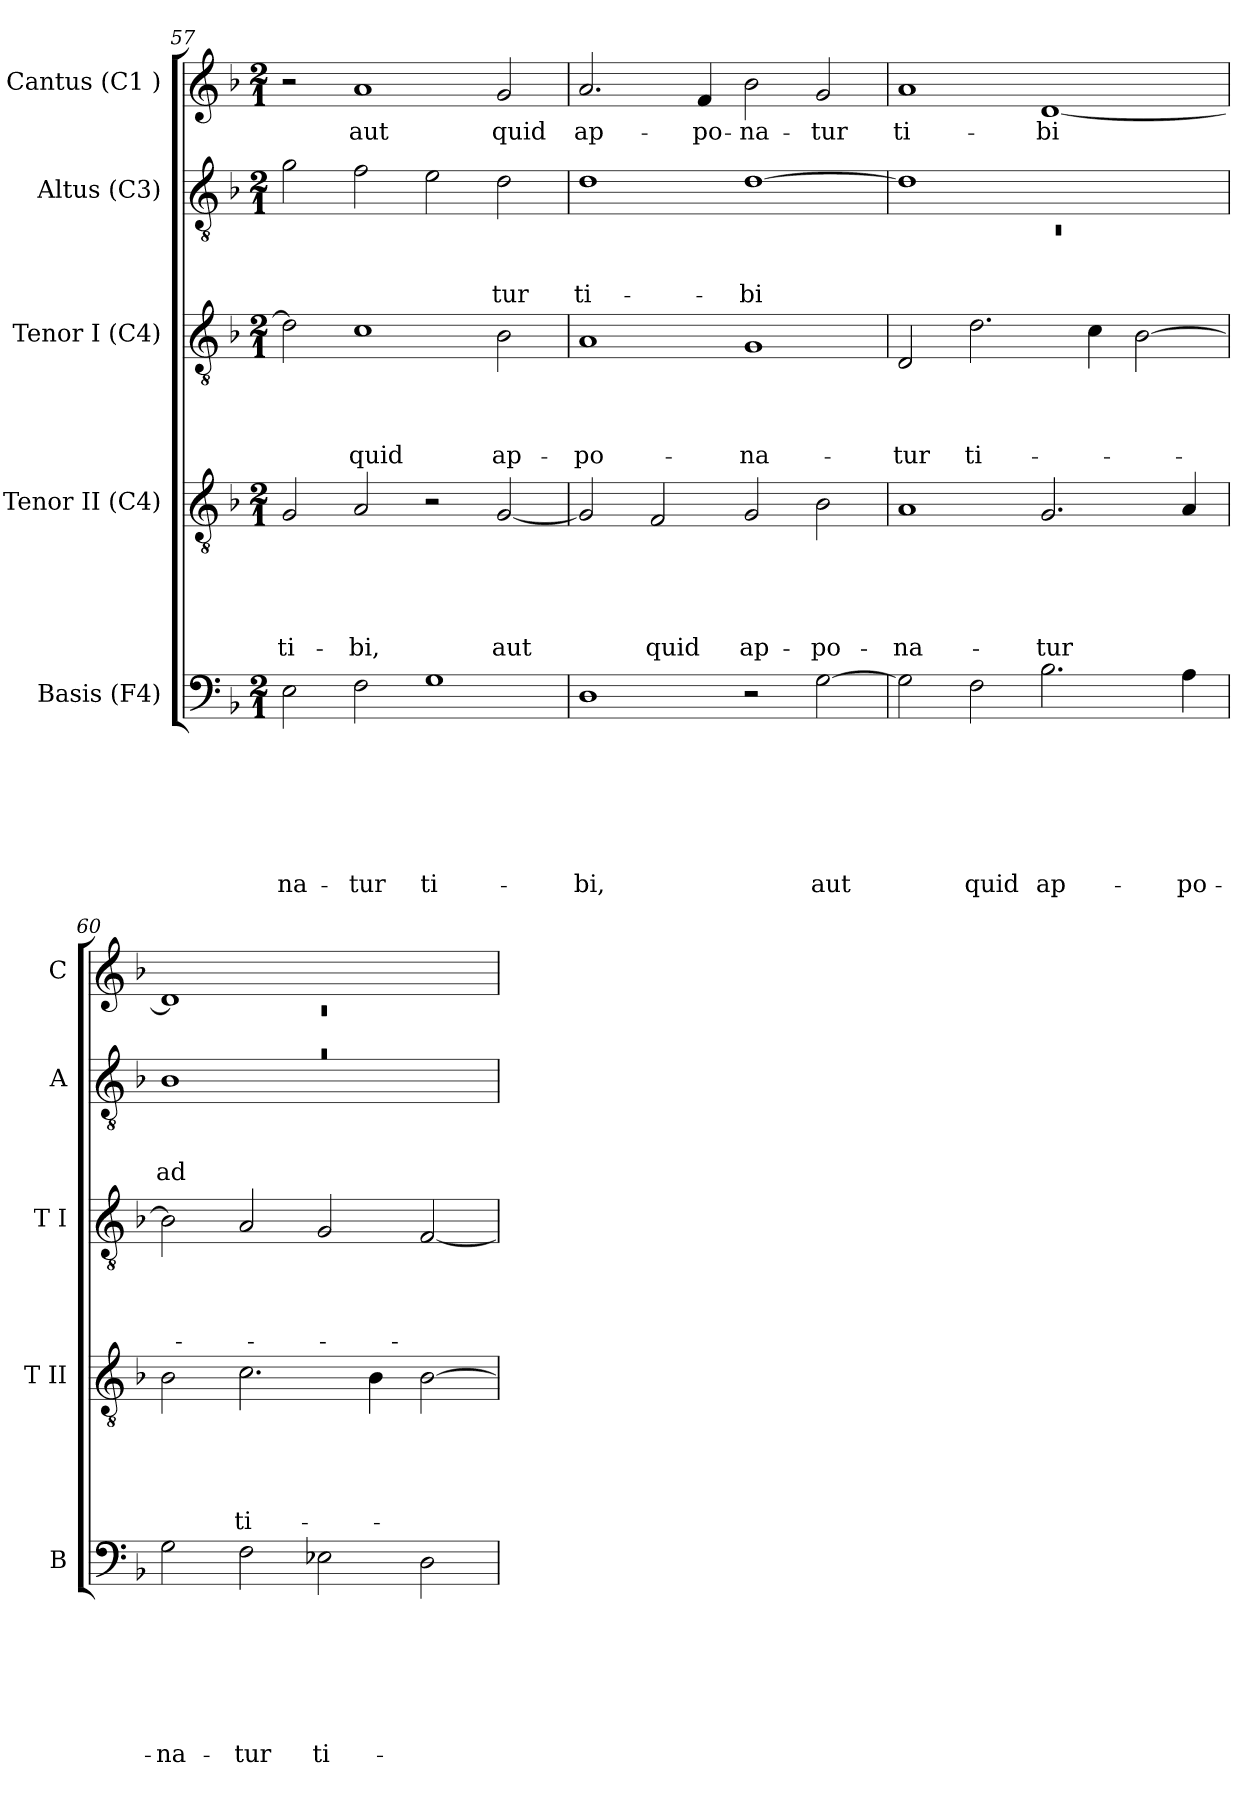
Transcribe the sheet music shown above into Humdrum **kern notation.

**kern	**text	**text	**text	**text	**text	**text	**text	**kern	**text	**text	**text	**text	**text	**kern	**text	**text	**text	**text	**kern	**text	**text	**text	**kern	**text
*part5	*part5	*part5	*part5	*part5	*part5	*part5	*part5	*part4	*part4	*part4	*part4	*part4	*part4	*part3	*part3	*part3	*part3	*part3	*part2	*part2	*part2	*part2	*part1	*part1
*staff5	*staff5	*staff5	*staff5	*staff5	*staff5	*staff5	*staff5	*staff4	*staff4	*staff4	*staff4	*staff4	*staff4	*staff3	*staff3	*staff3	*staff3	*staff3	*staff2	*staff2	*staff2	*staff2	*staff1	*staff1
*I"Basis (F4)	*	*	*	*	*	*	*	*I"Tenor II (C4)	*	*	*	*	*	*I"Tenor I (C4)	*	*	*	*	*I"Altus (C3)	*	*	*	*I"Cantus (C1 )	*
*I'B	*	*	*	*	*	*	*	*I'T II	*	*	*	*	*	*I'T I	*	*	*	*	*I'A	*	*	*	*I'C	*
*clefF4	*	*	*	*	*	*	*	*clefGv2	*	*	*	*	*	*clefGv2	*	*	*	*	*clefGv2	*	*	*	*clefG2	*
*k[b-]	*	*	*	*	*	*	*	*k[b-]	*	*	*	*	*	*k[b-]	*	*	*	*	*k[b-]	*	*	*	*k[b-]	*
*F:	*	*	*	*	*	*	*	*F:	*	*	*	*	*	*F:	*	*	*	*	*F:	*	*	*	*F:	*
*M2/1	*	*	*	*	*	*	*	*M2/1	*	*	*	*	*	*M2/1	*	*	*	*	*M2/1	*	*	*	*M2/1	*
=57	=57	=57	=57	=57	=57	=57	=57	=57	=57	=57	=57	=57	=57	=57	=57	=57	=57	=57	=57	=57	=57	=57	=57	=57
!	!	!	!	!	!	!	!LO:LY:b	!	!	!	!	!	!LO:LY:b	!	!	!	!	!	!	!	!	!	!	!
2E\	.	.	.	.	.	.	-na-	2G/	.	.	.	.	ti-	2d\]	.	.	.	.	2g\	.	.	.	2r	.
!	!	!	!	!	!	!	!LO:LY:b	!	!	!	!	!	!LO:LY:b	!	!	!	!	!LO:LY:b	!	!	!	!	!	!LO:LY:b
2F\	.	.	.	.	.	.	-tur	2A/	.	.	.	.	-bi,	1c	.	.	.	quid	2f\	.	.	.	1a	aut
!	!	!	!	!	!	!	!LO:LY:b	!	!	!	!	!	!	!	!	!	!	!	!	!	!	!	!	!
1G	.	.	.	.	.	.	ti-	2r	.	.	.	.	.	.	.	.	.	.	2e\	.	.	.	.	.
!	!	!	!	!	!	!	!	!	!	!	!	!	!LO:LY:b	!	!	!	!	!LO:LY:b	!	!	!	!LO:LY:b	!	!LO:LY:b
.	.	.	.	.	.	.	.	[<2G/	.	.	.	.	aut	2B-\	.	.	.	ap-	2d\	.	.	-tur	2g/	quid
=58	=58	=58	=58	=58	=58	=58	=58	=58	=58	=58	=58	=58	=58	=58	=58	=58	=58	=58	=58	=58	=58	=58	=58	=58
!	!	!	!	!	!	!	!LO:LY:b	!	!	!	!	!	!	!	!	!	!	!LO:LY:b	!	!	!	!LO:LY:b	!	!LO:LY:b
1D	.	.	.	.	.	.	-bi,	2G/]	.	.	.	.	.	1A	.	.	.	-po-	1d	.	.	ti-	2.a/	ap-
!	!	!	!	!	!	!	!	!	!	!	!	!	!LO:LY:b	!	!	!	!	!	!	!	!	!	!	!
.	.	.	.	.	.	.	.	2F/	.	.	.	.	quid	.	.	.	.	.	.	.	.	.	.	.
!	!	!	!	!	!	!	!	!	!	!	!	!	!	!	!	!	!	!	!	!	!	!	!	!LO:LY:b
.	.	.	.	.	.	.	.	.	.	.	.	.	.	.	.	.	.	.	.	.	.	.	4f/	-po-
!	!	!	!	!	!	!	!	!	!	!	!	!	!LO:LY:b	!	!	!	!	!LO:LY:b	!	!	!	!LO:LY:b	!	!LO:LY:b:rj
2r	.	.	.	.	.	.	.	2G/	.	.	.	.	ap-	1G	.	.	.	-na-	[>1d	.	.	-bi	2b-\	-na-
!	!	!	!	!	!	!	!LO:LY:b	!	!	!	!	!	!LO:LY:b	!	!	!	!	!	!	!	!	!	!	!LO:LY:b
[>2G\	.	.	.	.	.	.	aut	2B-\	.	.	.	.	-po-	.	.	.	.	.	.	.	.	.	2g/	-tur
=59	=59	=59	=59	=59	=59	=59	=59	=59	=59	=59	=59	=59	=59	=59	=59	=59	=59	=59	=59	=59	=59	=59	=59	=59
*	*	*	*	*	*	*	*	*	*	*	*	*	*	*	*	*	*	*	*^	*	*	*	*	*
!	!	!	!	!	!	!	!	!	!	!	!	!	!LO:LY:b	!	!	!	!	!LO:LY:b	!	!LO:N:vis=1	!	!	!	!	!LO:LY:b
2G\]	.	.	.	.	.	.	.	1A	.	.	.	.	-na-	2D/	.	.	.	-tur	1d]	0rC	.	.	.	1a	ti-
!	!	!	!	!	!	!	!LO:LY:b	!	!	!	!	!	!	!	!	!	!	!LO:LY:b	!	!	!	!	!	!	!
2F\	.	.	.	.	.	.	quid	.	.	.	.	.	.	2.d\	.	.	.	ti-	.	.	.	.	.	.	.
!	!	!	!	!	!	!	!LO:LY:b	!	!	!	!	!	!LO:LY:b	!	!	!	!	!	!	!	!	!	!	!	!LO:LY:b
2.B-\	.	.	.	.	.	.	ap-	2.G/	.	.	.	.	-tur	.	.	.	.	.	1ryy	.	.	.	.	[<1d	-bi
.	.	.	.	.	.	.	.	.	.	.	.	.	.	4c\	.	.	.	.	.	.	.	.	.	.	.
.	.	.	.	.	.	.	.	.	.	.	.	.	.	[>2B-\	.	.	.	.	.	.	.	.	.	.	.
!	!	!	!	!	!	!	!LO:LY:b	!	!	!	!	!	!	!	!	!	!	!	!	!	!	!	!	!	!
4A\	.	.	.	.	.	.	-po-	4A/	.	.	.	.	.	.	.	.	.	.	.	.	.	.	.	.	.
=60	=60	=60	=60	=60	=60	=60	=60	=60	=60	=60	=60	=60	=60	=60	=60	=60	=60	=60	=60	=60	=60	=60	=60	=60	=60
*	*	*	*	*	*	*	*	*	*	*	*	*	*	*	*	*	*	*	*	*	*	*	*	*^	*
!	!	!	!	!	!	!	!LO:LY:b	!	!	!	!	!	!	!	!	!	!	!	!LO:N:vis=1	!	!	!	!LO:LY:b	!	!LO:N:vis=1	!
2G\	.	.	.	.	.	.	-na-	2B-\	.	.	.	.	.	2B-\]	.	.	.	.	0ra	1B-	.	.	ad	1d]	0rc	.
!	!	!	!	!	!	!	!LO:LY:b	!	!	!	!	!	!LO:LY:b	!	!	!	!	!	!	!	!	!	!	!	!	!
2F\	.	.	.	.	.	.	-tur	2.c\	.	.	.	.	ti-	2A/	.	.	.	.	.	.	.	.	.	.	.	.
!	!	!	!	!	!	!	!LO:LY:b	!	!	!	!	!	!	!	!	!	!	!	!	!	!	!	!	!	!	!
2E-\	.	.	.	.	.	.	ti-	.	.	.	.	.	.	2G/	.	.	.	.	.	1ryy	.	.	.	1ryy	.	.
.	.	.	.	.	.	.	.	4B-\	.	.	.	.	.	.	.	.	.	.	.	.	.	.	.	.	.	.
2D\	.	.	.	.	.	.	.	[>2B-\	.	.	.	.	.	[>2F/	.	.	.	.	.	.	.	.	.	.	.	.
*	*	*	*	*	*	*	*	*	*	*	*	*	*	*	*	*	*	*	*v	*v	*	*	*	*	*	*
*	*	*	*	*	*	*	*	*	*	*	*	*	*	*	*	*	*	*	*	*	*	*	*v	*v	*
=	=	=	=	=	=	=	=	=	=	=	=	=	=	=	=	=	=	=	=	=	=	=	=	=
*-	*-	*-	*-	*-	*-	*-	*-	*-	*-	*-	*-	*-	*-	*-	*-	*-	*-	*-	*-	*-	*-	*-	*-	*-
